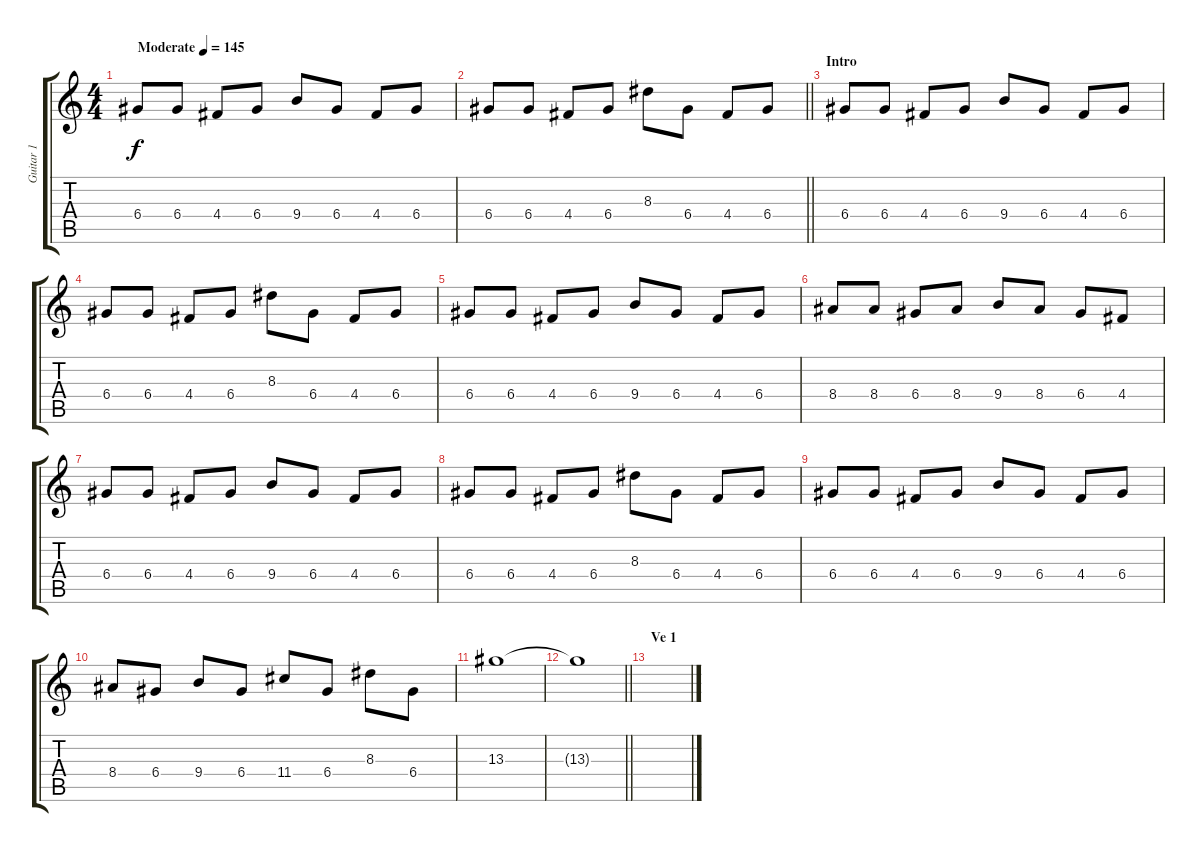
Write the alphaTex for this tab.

\track ("Guitar 1" "Guitar 1") {instrument acousticguitarsteel}
\staff {score tabs}
\tuning (E4 B3 G3 D3 A2 E2) {hide}
\ts (4 4)
\tempo (145 "Moderate")
\clef g2
\ks c
6.4.8{dy f instrument acousticguitarsteel} 6.4.8 4.4.8 6.4.8 9.4.8 6.4.8 4.4.8 6.4.8 |
\barLineRight lightlight
6.4.8 6.4.8 4.4.8 6.4.8 8.3.8 6.4.8 4.4.8 6.4.8 |
\section ("" "Intro")
6.4.8 6.4.8 4.4.8 6.4.8 9.4.8 6.4.8 4.4.8 6.4.8 |
6.4.8 6.4.8 4.4.8 6.4.8 8.3.8 6.4.8 4.4.8 6.4.8 |
6.4.8 6.4.8 4.4.8 6.4.8 9.4.8 6.4.8 4.4.8 6.4.8 |
8.4.8 8.4.8 6.4.8 8.4.8 9.4.8 8.4.8 6.4.8 4.4.8 |
6.4.8 6.4.8 4.4.8 6.4.8 9.4.8 6.4.8 4.4.8 6.4.8 |
6.4.8 6.4.8 4.4.8 6.4.8 8.3.8 6.4.8 4.4.8 6.4.8 |
6.4.8 6.4.8 4.4.8 6.4.8 9.4.8 6.4.8 4.4.8 6.4.8 |
8.4.8 6.4.8 9.4.8 6.4.8 11.4.8 6.4.8 8.3.8 6.4.8 |
13.3.1 |
\barLineRight lightlight
13.3{t}.1 |
\section ("" "Ve 1")
